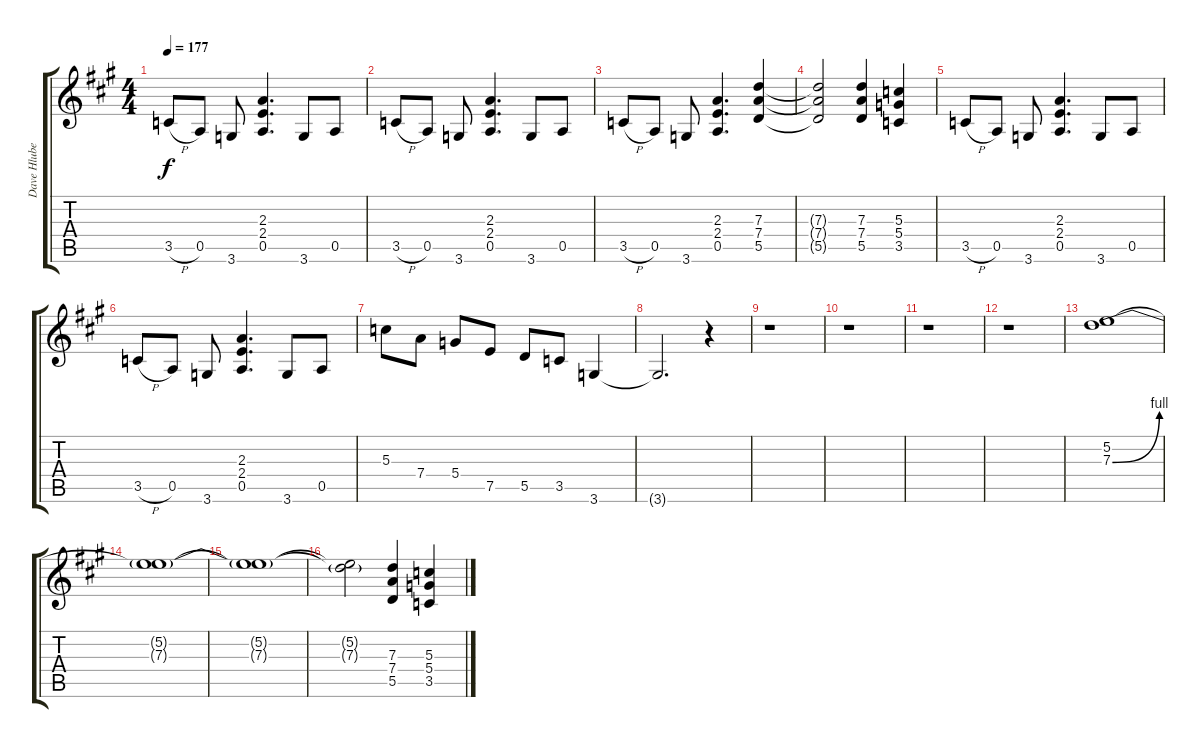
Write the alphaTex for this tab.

\track ("Dave Hlubek Guitar" "Dave Hlube") {instrument overdrivenguitar}
\staff {score tabs}
\tuning (E4 B3 G3 D3 A2 E2) {hide}
\ts (4 4)
\tempo 177
\clef g2
\ks a
3.5{h}.8{dy f} 0.5.8 3.6.8 (2.3 2.4 0.5).4{d} 3.6.8 0.5.8 |
3.5{h}.8 0.5.8 3.6.8 (2.3 2.4 0.5).4{d} 3.6.8 0.5.8 |
3.5{h}.8 0.5.8 3.6.8 (2.3 2.4 0.5).4{d} (7.3 7.4 5.5).4 |
(7.3{t} 7.4{t} 5.5{t}).2 (7.3 7.4 5.5).4 (5.3 5.4 3.5).4 |
3.5{h}.8 0.5.8 3.6.8 (2.3 2.4 0.5).4{d} 3.6.8 0.5.8 |
3.5{h}.8 0.5.8 3.6.8 (2.3 2.4 0.5).4{d} 3.6.8 0.5.8 |
5.3.8{volume 15} 7.4.8 5.4.8 7.5.8 5.5.8 3.5.8 3.6.4 |
3.6{t}.2{d} r.4 |
r.1 |
r.1 |
r.1 |
r.1 |
(5.2 7.3{be (bend 0 0 60 4)}).1 |
(5.2{t} 7.3{t}).1 |
(5.2{t} 7.3{t}).1 |
(5.2{t} 7.3{t}).2 (7.3 7.4 5.5).4{volume 8} (5.3 5.4 3.5).4
